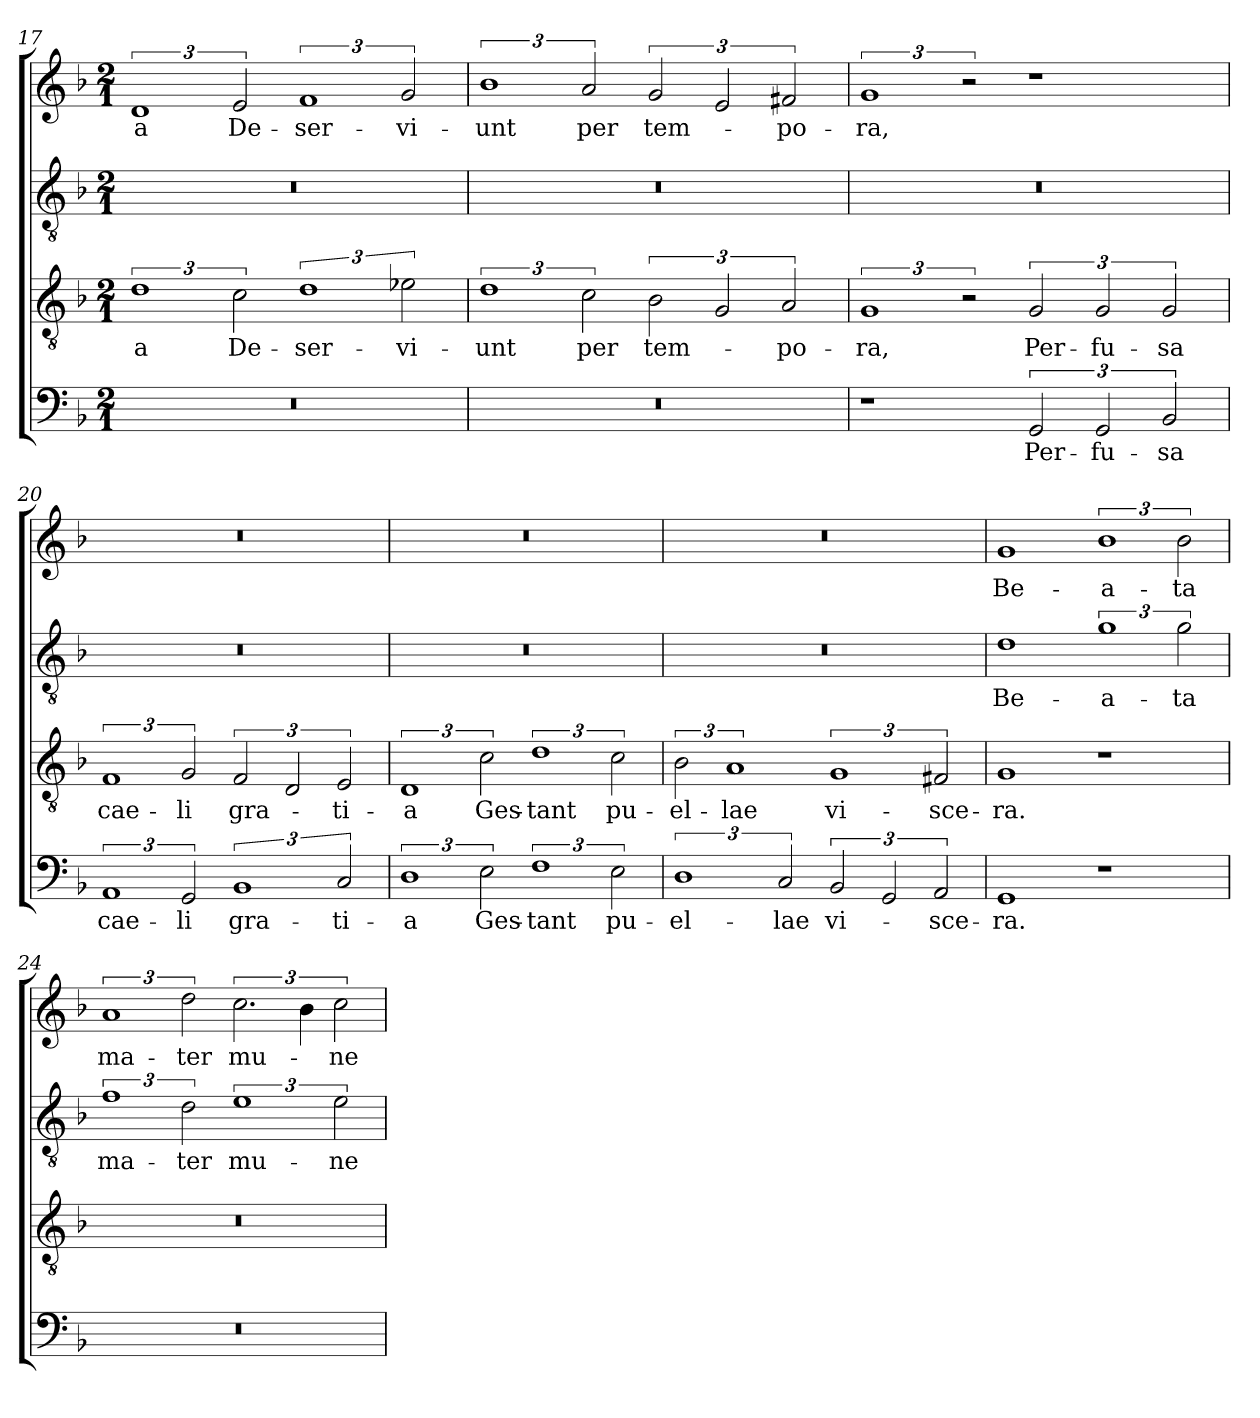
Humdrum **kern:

**kern	**text	**kern	**text	**kern	**text	**kern	**text
*part4	*part4	*part3	*part3	*part2	*part2	*part1	*part1
*staff4	*staff4	*staff3	*staff3	*staff2	*staff2	*staff1	*staff1
*I""Bassus	*	*I""Tenor	*	*I""Altus	*	*I""Cantus	*
*clefF4	*	*clefGv2	*	*clefGv2	*	*clefG2	*
*k[b-]	*	*k[b-]	*	*k[b-]	*	*k[b-]	*
*F:	*	*F:	*	*F:	*	*F:	*
*M2/1	*	*M2/1	*	*M2/1	*	*M2/1	*
=17	=17	=17	=17	=17	=17	=17	=17
0r	.	3%2d	-a	0r	.	3%2d	-a
.	.	3c	De-	.	.	3e	De-
.	.	3%2d	-ser-	.	.	3%2f	-ser-
.	.	3e-X	-vi-	.	.	3g	-vi-
=18	=18	=18	=18	=18	=18	=18	=18
0r	.	3%2d	-unt	0r	.	3%2b-	-unt
.	.	3c	per	.	.	3a	per
.	.	3B-	tem-	.	.	3g	tem-
.	.	3G	.	.	.	3e	.
.	.	3A	-po-	.	.	3f#X	-po-
=19	=19	=19	=19	=19	=19	=19	=19
1r	.	3%2G	-ra,	0r	.	3%2g	-ra,
.	.	3r	.	.	.	3r	.
3GG	Per-	3G	Per-	.	.	1r	.
3GG	-fu-	3G	-fu-	.	.	.	.
3BB-	-sa	3G	-sa	.	.	.	.
=20	=20	=20	=20	=20	=20	=20	=20
3%2AA	cae-	3%2F	cae-	0r	.	0r	.
3GG	-li	3G	-li	.	.	.	.
3%2BB-	gra-	3F	gra-	.	.	.	.
.	.	3D	.	.	.	.	.
3C	-ti-	3E	-ti-	.	.	.	.
=21	=21	=21	=21	=21	=21	=21	=21
3%2D	-a	3%2D	-a	0r	.	0r	.
3E	Ges-	3c	Ges-	.	.	.	.
3%2F	-tant	3%2d	-tant	.	.	.	.
3E	pu-	3c	pu-	.	.	.	.
=22	=22	=22	=22	=22	=22	=22	=22
3%2D	-el-	3B-	-el-	0r	.	0r	.
.	.	3%2A	-lae	.	.	.	.
3C	-lae	.	.	.	.	.	.
3BB-	vi-	3%2G	vi-	.	.	.	.
3GG	.	.	.	.	.	.	.
3AA	-sce-	3F#X	-sce-	.	.	.	.
=23	=23	=23	=23	=23	=23	=23	=23
1GG	-ra.	1G	-ra.	1d	Be-	1g	Be-
1r	.	1r	.	3%2g	-a-	3%2b-	-a-
.	.	.	.	3g	-ta	3b-	-ta
=24	=24	=24	=24	=24	=24	=24	=24
0r	.	0r	.	3%2f	ma-	3%2a	ma-
.	.	.	.	3d	-ter	3dd	-ter
.	.	.	.	3%2e	mu-	3.cc	mu-
.	.	.	.	.	.	6b-	.
.	.	.	.	3e	-ne-	3cc	-ne-
=	=	=	=	=	=	=	=
*-	*-	*-	*-	*-	*-	*-	*-
